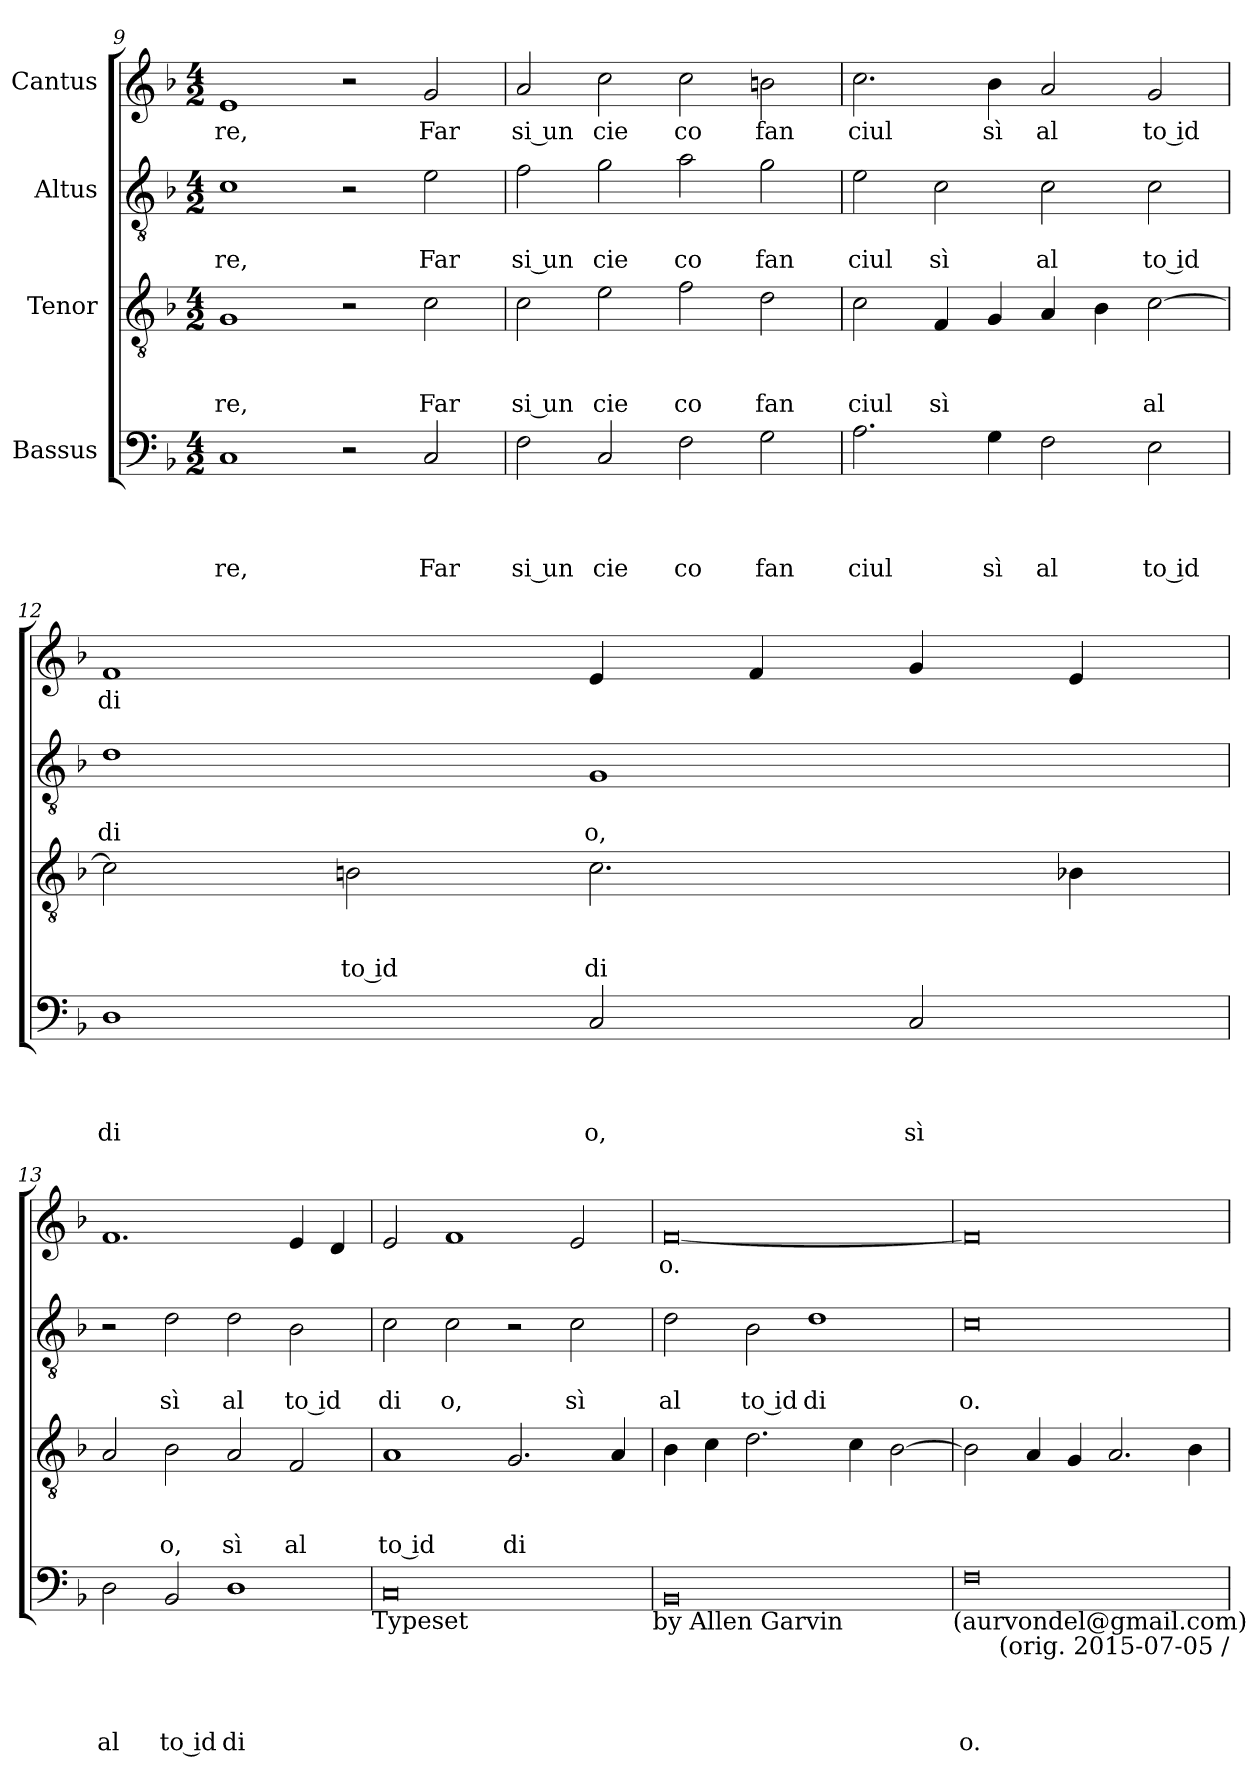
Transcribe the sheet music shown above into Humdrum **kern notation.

**kern	**text	**text	**text	**text	**kern	**text	**text	**text	**kern	**text	**text	**kern	**text
*part4	*part4	*part4	*part4	*part4	*part3	*part3	*part3	*part3	*part2	*part2	*part2	*part1	*part1
*staff4	*staff4	*staff4	*staff4	*staff4	*staff3	*staff3	*staff3	*staff3	*staff2	*staff2	*staff2	*staff1	*staff1
*I"Bassus	*	*	*	*	*I"Tenor	*	*	*	*I"Altus	*	*	*I"Cantus	*
*clefF4	*	*	*	*	*clefGv2	*	*	*	*clefGv2	*	*	*clefG2	*
*k[b-]	*	*	*	*	*k[b-]	*	*	*	*k[b-]	*	*	*k[b-]	*
*F:	*	*	*	*	*F:	*	*	*	*F:	*	*	*F:	*
*M4/2	*	*	*	*	*M4/2	*	*	*	*M4/2	*	*	*M4/2	*
=9	=9	=9	=9	=9	=9	=9	=9	=9	=9	=9	=9	=9	=9
!	!	!	!	!LO:LY:b	!	!	!	!LO:LY:b	!	!	!LO:LY:b	!	!LO:LY:b
1C	.	.	.	re,	1G	.	.	re,	1c	.	re,	1e	re,
2r	.	.	.	.	2r	.	.	.	2r	.	.	2r	.
!	!	!	!	!LO:LY:b	!	!	!	!LO:LY:b	!	!	!LO:LY:b	!	!LO:LY:b
2C/	.	.	.	Far	2c\	.	.	Far	2e\	.	Far	2g/	Far
=10	=10	=10	=10	=10	=10	=10	=10	=10	=10	=10	=10	=10	=10
!	!	!	!	!LO:LY:b:rj	!	!	!	!LO:LY:b:rj	!	!	!LO:LY:b:rj	!	!LO:LY:b:rj
2F\	.	.	.	si un	2c\	.	.	si un	2f\	.	si un	2a/	si un
!	!	!	!	!LO:LY:b	!	!	!	!LO:LY:b	!	!	!LO:LY:b	!	!LO:LY:b
2C/	.	.	.	cie	2e\	.	.	cie	2g\	.	cie	2cc\	cie
!	!	!	!	!LO:LY:b	!	!	!	!LO:LY:b	!	!	!LO:LY:b	!	!LO:LY:b
2F\	.	.	.	co	2f\	.	.	co	2a\	.	co	2cc\	co
!	!	!	!	!LO:LY:b	!	!	!	!LO:LY:b	!	!	!LO:LY:b	!	!LO:LY:b
2G\	.	.	.	fan	2d\	.	.	fan	2g\	.	fan	2b\	fan
=11	=11	=11	=11	=11	=11	=11	=11	=11	=11	=11	=11	=11	=11
!	!	!	!	!LO:LY:b	!	!	!	!LO:LY:b	!	!	!LO:LY:b	!	!LO:LY:b
2.A\	.	.	.	ciul	2c\	.	.	ciul	2e\	.	ciul	2.cc\	ciul
!	!	!	!	!	!	!	!	!LO:LY:b	!	!	!LO:LY:b	!	!
.	.	.	.	.	4F/	.	.	sì	2c\	.	sì	.	.
!	!	!	!	!LO:LY:b	!	!	!	!	!	!	!	!	!LO:LY:b
4G\	.	.	.	sì	4G/	.	.	.	.	.	.	4b-\	sì
!	!	!	!	!LO:LY:b	!	!	!	!	!	!	!LO:LY:b	!	!LO:LY:b
2F\	.	.	.	al	4A/	.	.	.	2c\	.	al	2a/	al
.	.	.	.	.	4B-\	.	.	.	.	.	.	.	.
!	!	!	!	!LO:LY:b:rj	!	!	!	!LO:LY:b	!	!	!LO:LY:b:rj	!	!LO:LY:b:rj
2E\	.	.	.	to id	[>2c\	.	.	al	2c\	.	to id	2g/	to id
=12	=12	=12	=12	=12	=12	=12	=12	=12	=12	=12	=12	=12	=12
!	!	!	!	!LO:LY:b	!	!	!	!	!	!	!LO:LY:b	!	!LO:LY:b
1D	.	.	.	di	2c\]	.	.	.	1d	.	di	1f	di
!	!	!	!	!	!	!	!	!LO:LY:b:rj	!	!	!	!	!
.	.	.	.	.	2B\	.	.	to id	.	.	.	.	.
!	!	!	!	!LO:LY:b	!	!	!	!LO:LY:b	!	!	!LO:LY:b	!	!
2C/	.	.	.	o,	2.c\	.	.	di	1G	.	o,	4e/	.
.	.	.	.	.	.	.	.	.	.	.	.	4f/	.
!	!	!	!	!LO:LY:b	!	!	!	!	!	!	!	!	!
2C/	.	.	.	sì	.	.	.	.	.	.	.	4g/	.
.	.	.	.	.	4B-X\	.	.	.	.	.	.	4e/	.
!!LO:PB:g=z
=13	=13	=13	=13	=13	=13	=13	=13	=13	=13	=13	=13	=13	=13
!	!	!	!	!LO:LY:b	!	!	!	!	!	!	!	!	!
2D\	.	.	.	al	2A/	.	.	.	2r	.	.	1.f	.
!	!	!	!	!LO:LY:b:rj	!	!	!	!LO:LY:b	!	!	!LO:LY:b	!	!
2BB-/	.	.	.	to id	2B-\	.	.	o,	2d\	.	sì	.	.
!	!	!	!	!LO:LY:b	!	!	!	!LO:LY:b	!	!	!LO:LY:b	!	!
1D	.	.	.	di	2A/	.	.	sì	2d\	.	al	.	.
!	!	!	!	!	!	!	!	!LO:LY:b	!	!	!LO:LY:b:rj	!	!
.	.	.	.	.	2F/	.	.	al	2B-\	.	to id	4e/	.
.	.	.	.	.	.	.	.	.	.	.	.	4d/	.
!LO:TX:b:t=Typeset	!	!	!	!	!	!	!	!	!	!	!	!	!
=14	=14	=14	=14	=14	=14	=14	=14	=14	=14	=14	=14	=14	=14
!	!	!	!	!	!	!	!	!LO:LY:b:rj	!	!	!LO:LY:b	!	!
0C	.	.	.	.	1A	.	.	to id	2c\	.	di	2e/	.
!	!	!	!	!	!	!	!	!	!	!	!LO:LY:b	!	!
.	.	.	.	.	.	.	.	.	2c\	.	o,	1f	.
!	!	!	!	!	!	!	!	!LO:LY:b	!	!	!	!	!
.	.	.	.	.	2.G/	.	.	di	2r	.	.	.	.
!	!	!	!	!	!	!	!	!	!	!	!LO:LY:b	!	!
.	.	.	.	.	.	.	.	.	2c\	.	sì	2e/	.
.	.	.	.	.	4A/	.	.	.	.	.	.	.	.
!LO:TX:b:t=by Allen Garvin	!	!	!	!	!	!	!	!	!	!	!	!	!
=15	=15	=15	=15	=15	=15	=15	=15	=15	=15	=15	=15	=15	=15
!	!	!	!	!	!	!	!	!	!	!	!LO:LY:b	!	!LO:LY:b
0BB-	.	.	.	.	4B-\	.	.	.	2d\	.	al	[<0f	o.
.	.	.	.	.	4c\	.	.	.	.	.	.	.	.
!	!	!	!	!	!	!	!	!	!	!	!LO:LY:b:rj	!	!
.	.	.	.	.	2.d\	.	.	.	2B-\	.	to id	.	.
!	!	!	!	!	!	!	!	!	!	!	!LO:LY:b	!	!
.	.	.	.	.	.	.	.	.	1d	.	di	.	.
.	.	.	.	.	4c\	.	.	.	.	.	.	.	.
.	.	.	.	.	[>2B-\	.	.	.	.	.	.	.	.
!LO:TX:b:t=(aurvondel@gmail.com)	!	!	!	!	!	!	!	!	!	!	!	!	!
=16	=16	=16	=16	=16	=16	=16	=16	=16	=16	=16	=16	=16	=16
!	!	!	!	!LO:LY:b	!	!	!	!	!	!	!LO:LY:b	!	!
0F	.	.	.	o.	2B-\]	.	.	.	0c	.	o.	0f]	.
.	.	.	.	.	4A/	.	.	.	.	.	.	.	.
.	.	.	.	.	4G/	.	.	.	.	.	.	.	.
.	.	.	.	.	2.A/	.	.	.	.	.	.	.	.
.	.	.	.	.	4B-\	.	.	.	.	.	.	.	.
!LO:TX:b:t=(orig. 2015-07-05 /	!	!	!	!	!	!	!	!	!	!	!	!	!
=	=	=	=	=	=	=	=	=	=	=	=	=	=
*-	*-	*-	*-	*-	*-	*-	*-	*-	*-	*-	*-	*-	*-
